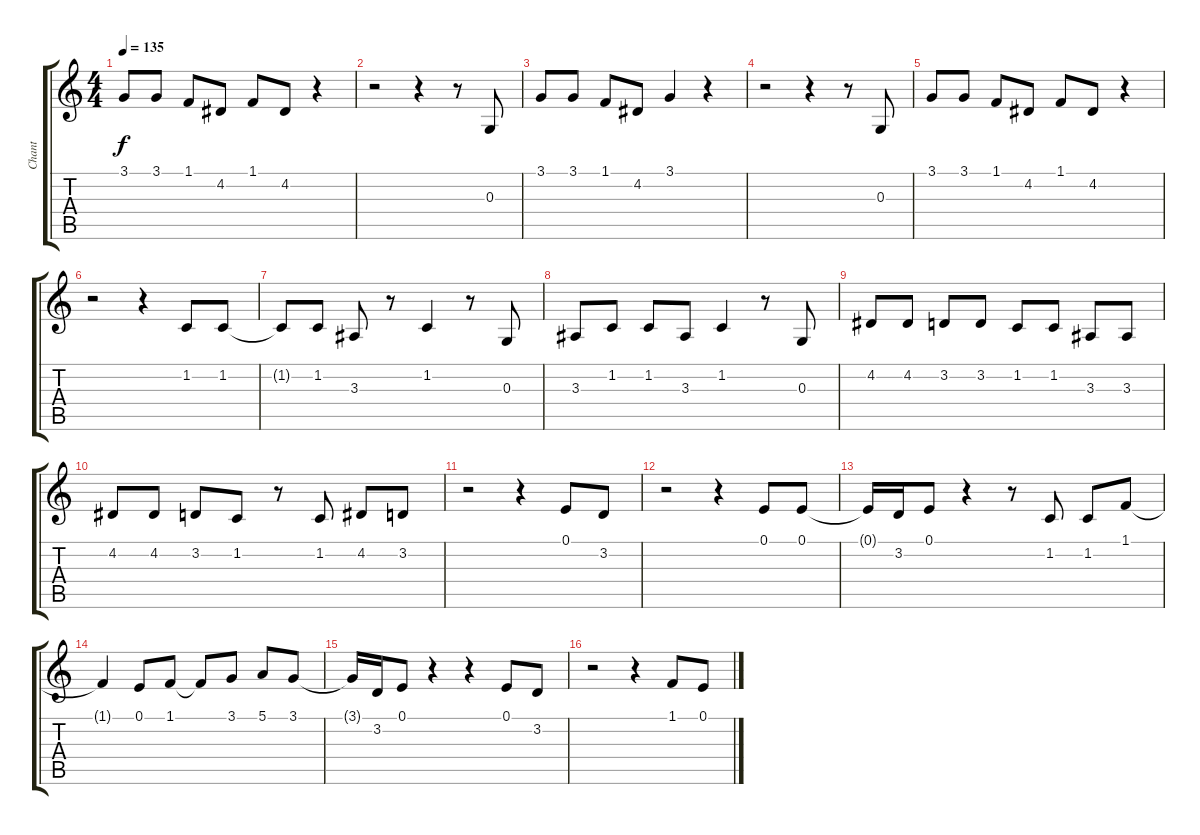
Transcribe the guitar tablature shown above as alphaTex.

\track ("Chant" "Chant") {instrument synthbrass1}
\staff {score tabs}
\tuning (E4 B3 G3 D3 A2 E2) {hide}
\ts (4 4)
\tempo 135
\clef g2
\ks c
3.1.8{dy f} 3.1.8 1.1.8 4.2.8 1.1.8 4.2.8 r.4 |
r.2 r.4 r.8 0.3.8 |
3.1.8 3.1.8 1.1.8 4.2.8 3.1.4 r.4 |
r.2 r.4 r.8 0.3.8 |
3.1.8 3.1.8 1.1.8 4.2.8 1.1.8 4.2.8 r.4 |
r.2 r.4 1.2.8 1.2.8 |
1.2{t}.8 1.2.8 3.3.8 r.8 1.2.4 r.8 0.3.8 |
3.3.8 1.2.8 1.2.8 3.3.8 1.2.4 r.8 0.3.8 |
4.2.8 4.2.8 3.2.8 3.2.8 1.2.8 1.2.8 3.3.8 3.3.8 |
4.2.8 4.2.8 3.2.8 1.2.8 r.8 1.2.8 4.2.8 3.2.8 |
r.2 r.4 0.1.8 3.2.8 |
r.2 r.4 0.1.8 0.1.8 |
0.1{t}.16 3.2.16 0.1.8 r.4 r.8 1.2.8 1.2.8 1.1.8 |
1.1{t}.4 0.1.8 1.1.8 1.1{t}.8 3.1.8 5.1.8 3.1.8 |
3.1{t}.16 3.2.16 0.1.8 r.4 r.4 0.1.8 3.2.8 |
r.2 r.4 1.1.8 0.1.8
